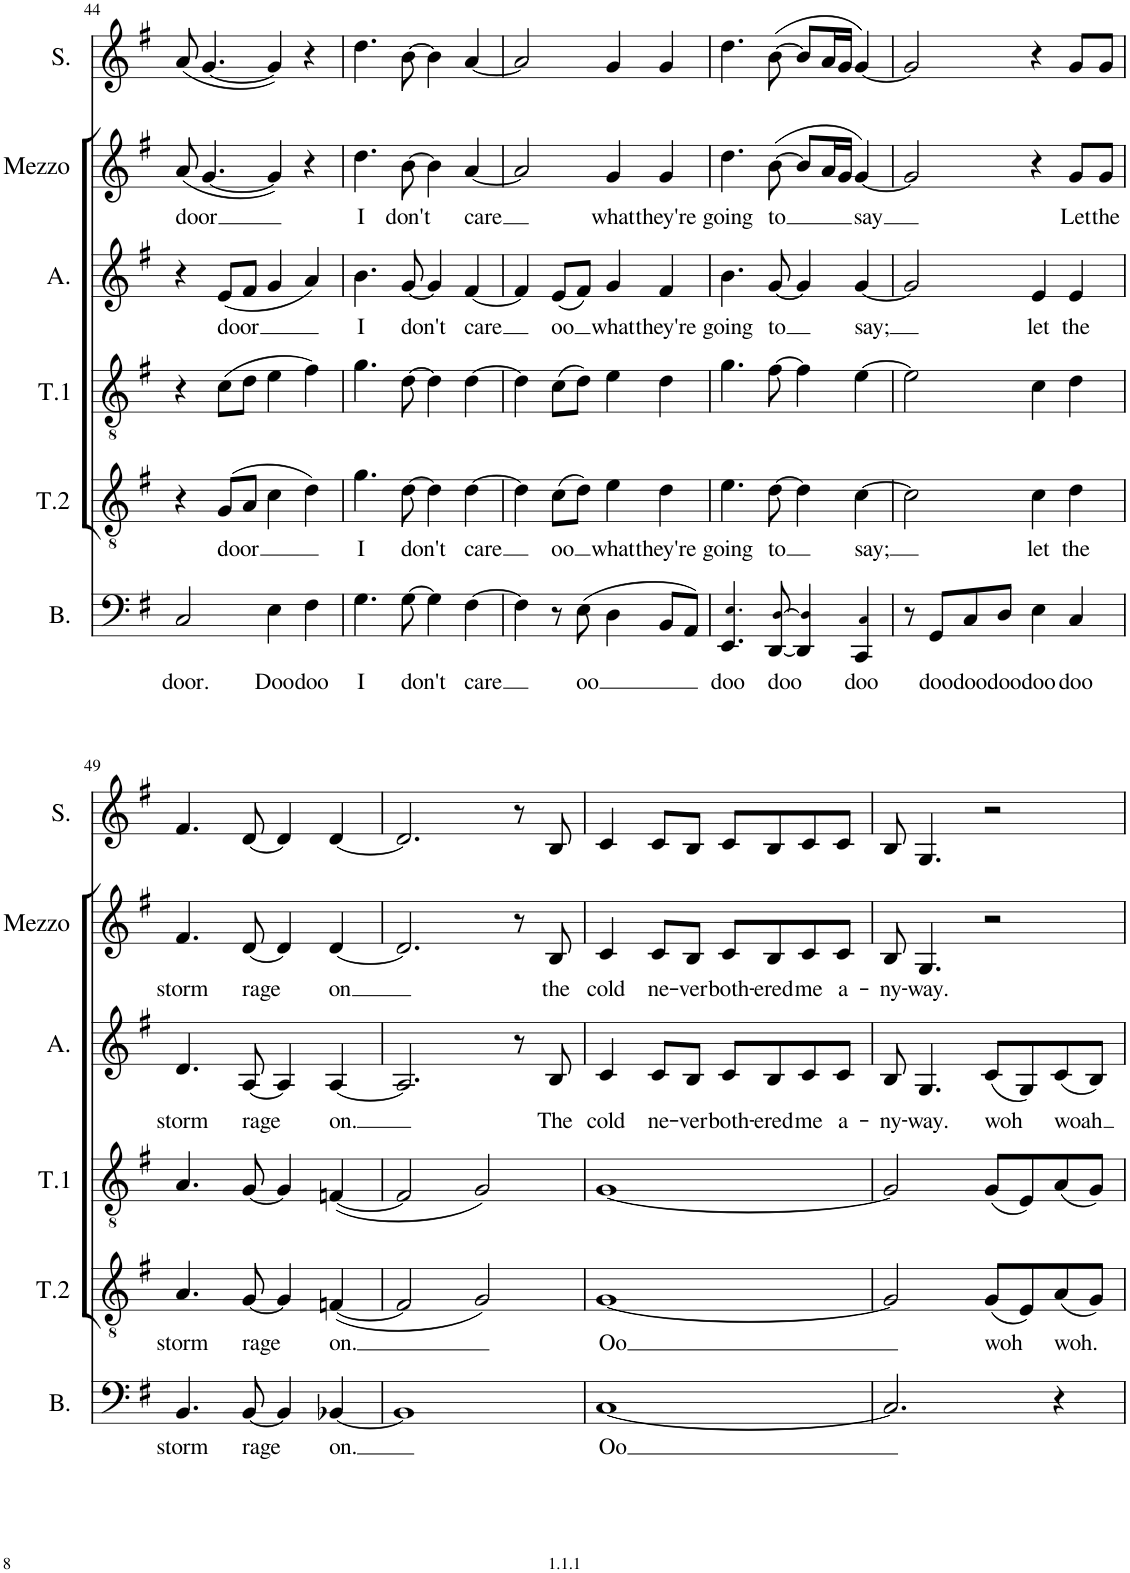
**kern	**text	**kern	**text	**kern	**kern	**text	**kern	**text	**kern
*part6	*part6	*part5	*part5	*part4	*part3	*part3	*part2	*part2	*part1
*staff6	*staff6	*staff5	*staff5	*staff4	*staff3	*staff3	*staff2	*staff2	*staff1
*I"Bass	*	*I"Tenor 2	*	*I"Tenor 1	*I"Alto	*	*I"Mezzosopran	*	*I"Sopran
*I'B.	*	*I'T.2	*	*I'T.1	*I'A.	*	*I'Mezzo	*	*I'S.
!!LO:PB:g=z
*clefF4	*	*clefGv2	*	*clefGv2	*clefG2	*	*clefG2	*	*clefG2
*k[f#]	*	*k[f#]	*	*k[f#]	*k[f#]	*	*k[f#]	*	*k[f#]
*M4/4	*	*M4/4	*	*M4/4	*M4/4	*	*M4/4	*	*M4/4
=44	=44	=44	=44	=44	=44	=44	=44	=44	=44
!	!LO:LY:b	!	!	!	!	!	!	!LO:LY:b	!
2C/	door.	4r	.	4r	4r	.	(8a/	door	(8a/
.	.	.	.	.	.	.	[4.g/	.	[4.g/
!	!	!	!LO:LY:b	!	!	!LO:LY:b	!	!	!
.	.	(8G/L	door	(8c\L	(8e/L	door	.	.	.
.	.	8A/J	.	8d\J	8f#/J	.	.	.	.
!	!LO:LY:b	!	!	!	!	!	!	!	!
4E\	Doo	4c\	.	4e\	4g/	.	4g/])	.	4g/])
!	!LO:LY:b	!	!	!	!	!	!	!	!
4F#\	doo	4d\)	.	4f#\)	4a/)	.	4r	.	4r
=45	=45	=45	=45	=45	=45	=45	=45	=45	=45
!	!LO:LY:b	!	!LO:LY:b	!	!	!LO:LY:b	!	!LO:LY:b	!
4.G\	I	4.g\	I	4.g\	4.b\	I	4.dd\	I	4.dd\
!	!LO:LY:b	!	!LO:LY:b	!	!	!LO:LY:b	!	!LO:LY:b	!
[8G\	don't	[8d\	don't	[8d\	[8g/	don't	[8b\	don't	[8b\
4G\]	.	4d\]	.	4d\]	4g/]	.	4b\]	.	4b\]
!	!LO:LY:b	!	!LO:LY:b	!	!	!LO:LY:b	!	!LO:LY:b	!
[4F#\	care	[4d\	care	[4d\	[4f#/	care	[4a/	care	[4a/
=46	=46	=46	=46	=46	=46	=46	=46	=46	=46
4F#\]	.	4d\]	.	4d\]	4f#/]	.	2a/]	.	2a/]
!	!	!	!LO:LY:b	!	!	!LO:LY:b	!	!	!
8r	.	(8c\L	oo	(8c\L	(8e/L	oo	.	.	.
!	!LO:LY:b	!	!	!	!	!	!	!	!
(8E\	oo	8d\J)	.	8d\J)	8f#/J)	.	.	.	.
!	!	!	!LO:LY:b	!	!	!LO:LY:b	!	!LO:LY:b	!
4D\	.	4e\	what	4e\	4g/	what	4g/	what	4g/
!	!	!	!LO:LY:b	!	!	!LO:LY:b	!	!LO:LY:b	!
8BB/L	.	4d\	they're	4d\	4f#/	they're	4g/	they're	4g/
8AA/J)	.	.	.	.	.	.	.	.	.
=47	=47	=47	=47	=47	=47	=47	=47	=47	=47
!	!LO:LY:b	!	!LO:LY:b	!	!	!LO:LY:b	!	!LO:LY:b	!
4.EE/ 4.E!/	doo	4.e\	going	4.g\	4.b\	going	4.dd\	going	4.dd\
!	!LO:LY:b	!	!LO:LY:b	!	!	!LO:LY:b	!	!LO:LY:b	!
[8DD/ [8D!/	doo	[8d\	to	[8f#\	[8g/	to	([8b\	to	([8b\
4DD/] 4D!/]	.	4d\]	.	4f#\]	4g/]	.	8b/L]	.	8b/L]
.	.	.	.	.	.	.	16a/L	.	16a/L
.	.	.	.	.	.	.	16g/JJ	.	16g/JJ
!	!LO:LY:b	!	!LO:LY:b	!	!	!LO:LY:b	!	!LO:LY:b	!
4CC/ 4C!/	doo	[4c\	say;	[4e\	[4g/	say;	[4g/)	say	[4g/)
=48	=48	=48	=48	=48	=48	=48	=48	=48	=48
8r	.	2c\]	.	2e\]	2g/]	.	2g/]	.	2g/]
!	!LO:LY:b	!	!	!	!	!	!	!	!
8GG/L	doo	.	.	.	.	.	.	.	.
!	!LO:LY:b	!	!	!	!	!	!	!	!
8C/	doo	.	.	.	.	.	.	.	.
!	!LO:LY:b	!	!	!	!	!	!	!	!
8D/J	doo	.	.	.	.	.	.	.	.
!	!LO:LY:b	!	!LO:LY:b	!	!	!LO:LY:b	!	!	!
4E\	doo	4c\	let	4c\	4e/	let	4r	.	4r
!	!LO:LY:b	!	!LO:LY:b	!	!	!LO:LY:b	!	!LO:LY:b	!
4C/	doo	4d\	the	4d\	4e/	the	8g/L	Let	8g/L
!	!	!	!	!	!	!	!	!LO:LY:b	!
.	.	.	.	.	.	.	8g/J	the	8g/J
!!LO:LB:g=z
=49	=49	=49	=49	=49	=49	=49	=49	=49	=49
!	!LO:LY:b	!	!LO:LY:b	!	!	!LO:LY:b	!	!LO:LY:b	!
4.BB/	storm	4.A/	storm	4.A/	4.d/	storm	4.f#/	storm	4.f#/
!	!LO:LY:b	!	!LO:LY:b	!	!	!LO:LY:b	!	!LO:LY:b	!
[8BB/	rage	[8G/	rage	[8G/	[8A/	rage	[8d/	rage	[8d/
4BB/]	.	4G/]	.	4G/]	4A/]	.	4d/]	.	4d/]
!	!LO:LY:b	!	!LO:LY:b	!	!	!LO:LY:b	!	!LO:LY:b	!
[4BB-X/	on.	([4Fn/	on.	([4Fn/	[4A/	on.	[4d/	on	[4d/
=50	=50	=50	=50	=50	=50	=50	=50	=50	=50
1BB-]	.	2F/]	.	2F/]	2.A/]	.	2.d/]	.	2.d/]
.	.	2G/)	.	2G/)	.	.	.	.	.
.	.	.	.	.	8r	.	8r	.	8r
!	!	!	!	!	!	!LO:LY:b	!	!LO:LY:b	!
.	.	.	.	.	8B/	The	8B/	the	8B/
=51	=51	=51	=51	=51	=51	=51	=51	=51	=51
!	!LO:LY:b	!	!LO:LY:b	!	!	!LO:LY:b	!	!LO:LY:b	!
[1C	Oo	[1G	Oo	[1G	4c/	cold	4c/	cold	4c/
!	!	!	!	!	!	!LO:LY:b	!	!LO:LY:b	!
.	.	.	.	.	8c/L	ne-	8c/L	ne-	8c/L
!	!	!	!	!	!	!LO:LY:b	!	!LO:LY:b	!
.	.	.	.	.	8B/J	-ver	8B/J	-ver	8B/J
!	!	!	!	!	!	!LO:LY:b	!	!LO:LY:b	!
.	.	.	.	.	8c/L	both-	8c/L	both-	8c/L
!	!	!	!	!	!	!LO:LY:b	!	!LO:LY:b	!
.	.	.	.	.	8B/	-ered	8B/	-ered	8B/
!	!	!	!	!	!	!LO:LY:b	!	!LO:LY:b	!
.	.	.	.	.	8c/	me	8c/	me	8c/
!	!	!	!	!	!	!LO:LY:b	!	!LO:LY:b	!
.	.	.	.	.	8c/J	a-	8c/J	a-	8c/J
=52	=52	=52	=52	=52	=52	=52	=52	=52	=52
!	!	!	!	!	!	!LO:LY:b	!	!LO:LY:b	!
2.C/]	.	2G/]	.	2G/]	8B/	-ny-	8B/	-ny-	8B/
!	!	!	!	!	!	!LO:LY:b	!	!LO:LY:b	!
.	.	.	.	.	4.G/	-way.	4.G/	-way.	4.G/
!	!	!	!LO:LY:b	!	!	!LO:LY:b	!	!	!
.	.	(8G/L	woh	(8G/L	(8c/L	woh	2r	.	2r
.	.	8E/)	.	8E/)	8G/)	.	.	.	.
!	!	!	!LO:LY:b	!	!	!LO:LY:b	!	!	!
4r	.	(8A/	woh.	(8A/	(8c/	woah	.	.	.
.	.	8G/J)	.	8G/J)	8B/J)	.	.	.	.
=	=	=	=	=	=	=	=	=	=
*-	*-	*-	*-	*-	*-	*-	*-	*-	*-
